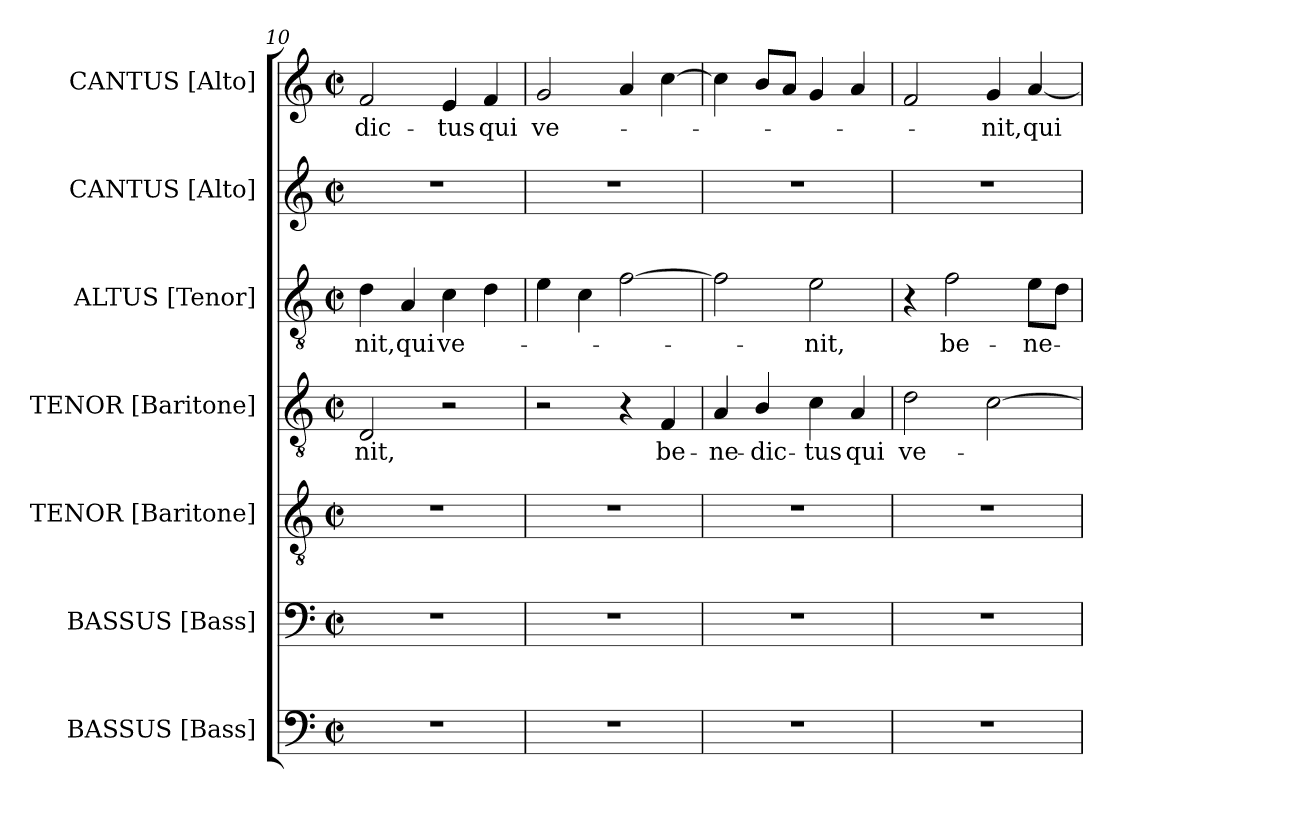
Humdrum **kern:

**kern	**kern	**kern	**kern	**text	**kern	**text	**kern	**kern	**text
*part7	*part6	*part5	*part4	*part4	*part3	*part3	*part2	*part1	*part1
*staff7	*staff6	*staff5	*staff4	*staff4	*staff3	*staff3	*staff2	*staff1	*staff1
*I"BASSUS [Bass]	*I"BASSUS [Bass]	*I"TENOR [Baritone]	*I"TENOR [Baritone]	*	*I"ALTUS [Tenor]	*	*I"CANTUS [Alto]	*I"CANTUS [Alto]	*
*I'B.	*I'B.	*I'Bar.	*I'Bar.	*	*I'T.	*	*I'A.	*I'A.	*
*clefF4	*clefF4	*clefGv2	*clefGv2	*	*clefGv2	*	*clefG2	*clefG2	*
*	*	*ITrd7c12	*ITrd7c12	*	*ITrd7c12	*	*	*	*
*k[]	*k[]	*k[]	*k[]	*	*k[]	*	*k[]	*k[]	*
*C:	*C:	*C:	*C:	*	*C:	*	*C:	*C:	*
*M2/2	*M2/2	*M2/2	*M2/2	*	*M2/2	*	*M2/2	*M2/2	*
*met(c|)	*met(c|)	*met(c|)	*met(c|)	*	*met(c|)	*	*met(c|)	*met(c|)	*
=10	=10	=10	=10	=10	=10	=10	=10	=10	=10
!	!	!	!	!LO:LY:b:color=#000000	!	!	!	!	!
!	!	!	!	!	!	!LO:LY:b:color=#000000	!	!	!
!	!	!	!	!	!	!	!	!	!LO:LY:b:color=#000000
1r	1r	1r	2DDi/	-nit,	4Di\	-nit,	1r	2fi/	-dic-
!	!	!	!	!	!	!LO:LY:b:color=#000000	!	!	!
.	.	.	.	.	4AAi/	qui	.	.	.
!	!	!	!	!	!	!LO:LY:b:color=#000000	!	!	!
!	!	!	!	!	!	!	!	!	!LO:LY:b:color=#000000
.	.	.	2r	.	4Ci\	ve-	.	4ei/	-tus
!	!	!	!	!	!	!	!	!	!LO:LY:b:color=#000000
.	.	.	.	.	4Di\	.	.	4fi/	qui
=11	=11	=11	=11	=11	=11	=11	=11	=11	=11
!	!	!	!	!	!	!	!	!	!LO:LY:b:color=#000000
1r	1r	1r	2r	.	4Ei\	.	1r	2gi/	ve-
.	.	.	.	.	4Ci\	.	.	.	.
.	.	.	4r	.	[>2Fi\	.	.	4ai/	.
!	!	!	!	!LO:LY:b:color=#000000	!	!	!	!	!
.	.	.	4FFi/	be-	.	.	.	[>4cci\	.
=12	=12	=12	=12	=12	=12	=12	=12	=12	=12
!	!	!	!	!LO:LY:b:color=#000000	!	!	!	!	!
1r	1r	1r	4AAi/	-ne-	2Fi\]	.	1r	4cci\]	.
!	!	!	!	!LO:LY:b:color=#000000	!	!	!	!	!
.	.	.	4BBi/	-dic-	.	.	.	8bi/L	.
.	.	.	.	.	.	.	.	8ai/J	.
!	!	!	!	!LO:LY:b:color=#000000	!	!	!	!	!
!	!	!	!	!	!	!LO:LY:b:color=#000000	!	!	!
.	.	.	4Ci\	-tus	2Ei\	-nit,	.	4gi/	.
!	!	!	!	!LO:LY:b:color=#000000	!	!	!	!	!
.	.	.	4AAi/	qui	.	.	.	4ai/	.
!!LO:LB:g=z
=13	=13	=13	=13	=13	=13	=13	=13	=13	=13
!	!	!	!	!LO:LY:b:color=#000000	!	!	!	!	!
1r	1r	1r	2Di\	ve-	4r	.	1r	2fi/	.
!	!	!	!	!	!	!LO:LY:b:color=#000000	!	!	!
.	.	.	.	.	2Fi\	be-	.	.	.
!	!	!	!	!	!	!	!	!	!LO:LY:b:color=#000000
.	.	.	[>2Ci\	.	.	.	.	4gi/	-nit,
!	!	!	!	!	!	!LO:LY:b:color=#000000	!	!	!
!	!	!	!	!	!	!	!	!	!LO:LY:b:color=#000000
.	.	.	.	.	8Ei\L	-ne-	.	[<4ai/	qui
.	.	.	.	.	8Di\J	.	.	.	.
=	=	=	=	=	=	=	=	=	=
*-	*-	*-	*-	*-	*-	*-	*-	*-	*-
